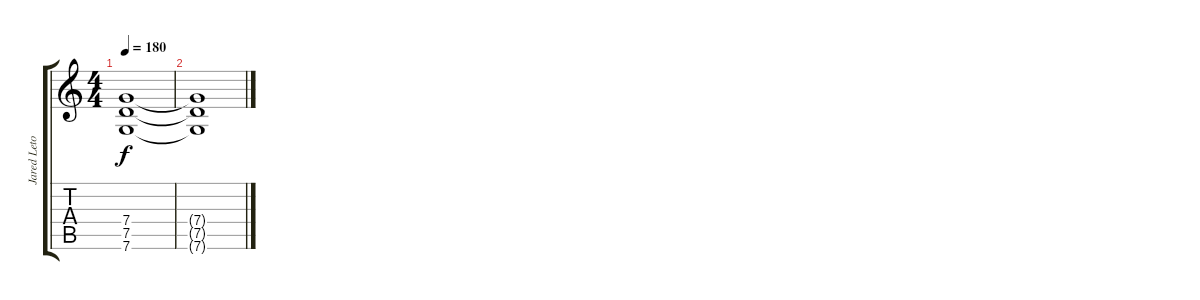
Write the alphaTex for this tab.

\track ("Jared Leto" "Jared Leto") {instrument distortionguitar}
\staff {score tabs}
\tuning (D4 A3 F3 C3 G2 C2) {hide}
\ts (4 4)
\tempo 180
\clef g2
\ks c
(7.4{t} 7.5{t} 7.6{t}).1{dy f} |
(7.4{t} 7.5{t} 7.6{t}).1
